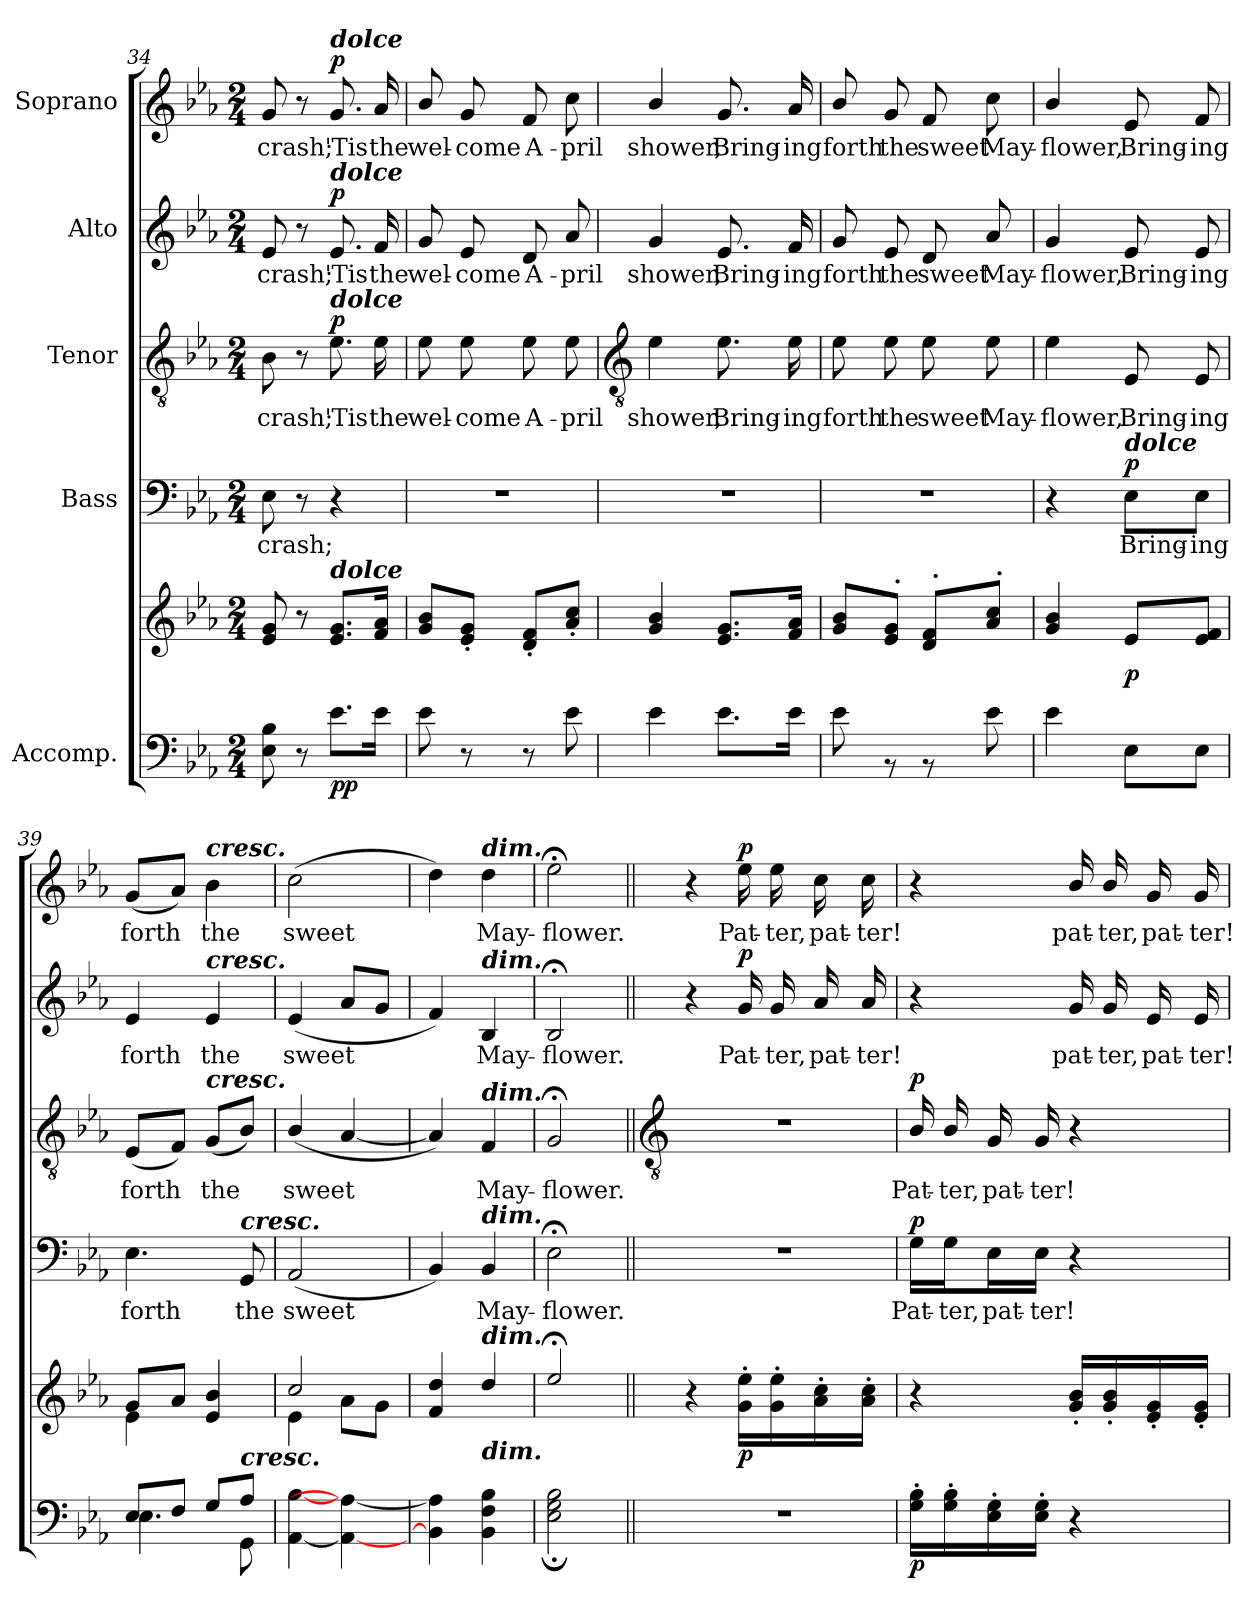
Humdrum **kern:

**kern	**kern	**dynam	**kern	**text	**dynam	**kern	**text	**dynam	**kern	**text	**dynam	**kern	**text	**dynam
*part5	*part5	*part5	*part4	*part4	*part4	*part3	*part3	*part3	*part2	*part2	*part2	*part1	*part1	*part1
*staff6	*staff5	*staff5/6	*staff4	*staff4	*staff4	*staff3	*staff3	*staff3	*staff2	*staff2	*staff2	*staff1	*staff1	*staff1
*I"Accomp.	*	*	*I"Bass	*	*	*I"Tenor	*	*	*I"Alto	*	*	*I"Soprano	*	*
*clefF4	*clefG2	*	*clefF4	*	*	*clefGv2	*	*	*clefG2	*	*	*clefG2	*	*
*k[b-e-a-]	*k[b-e-a-]	*	*k[b-e-a-]	*	*	*k[b-e-a-]	*	*	*k[b-e-a-]	*	*	*k[b-e-a-]	*	*
*E-:	*E-:	*	*E-:	*	*	*E-:	*	*	*E-:	*	*	*E-:	*	*
*M2/4	*M2/4	*	*M2/4	*	*	*M2/4	*	*	*M2/4	*	*	*M2/4	*	*
=34	=34	=34	=34	=34	=34	=34	=34	=34	=34	=34	=34	=34	=34	=34
!	!	!	!	!LO:LY:b	!	!	!LO:LY:b	!	!	!LO:LY:b	!	!	!LO:LY:b	!
8E- 8B-	8e- 8g	.	8E-	crash;	.	8B-	crash;	.	8e-	crash;	.	8g	crash;	.
8r	8r	.	8r	.	.	8r	.	.	8r	.	.	8r	.	.
!	!	!	!	!	!	!	!	!	!	!	!	!LO:TX:a:Bi:t=dolce	!	!
!	!	!	!	!	!	!	!	!	!LO:TX:a:Bi:t=dolce	!	!	!	!	!
!	!	!	!	!	!	!LO:TX:a:Bi:t=dolce	!	!	!	!	!	!	!	!
!	!LO:TX:a:Bi:t=dolce	!	!	!	!	!	!	!	!	!	!	!	!	!
!	!	!LO:DY:b=2	!	!	!	!	!LO:LY:b	!	!	!LO:LY:b	!	!	!LO:LY:b	!
!	!	!LO:DY:n=1:b	!	!	!	!	!	!LO:DY:b	!	!	!LO:DY:b	!	!	!LO:DY:b
8.e-L	8.e- 8.gL	p p	4r	.	.	8.e-	'Tis	p	8.e-	'Tis	p	8.g	'Tis	p
!	!	!	!	!	!	!	!LO:LY:b	!	!	!LO:LY:b	!	!	!LO:LY:b	!
16e-J	16f 16a-J	.	.	.	.	16e-	the	.	16f	the	.	16a-	the	.
=35	=35	=35	=35	=35	=35	=35	=35	=35	=35	=35	=35	=35	=35	=35
!	!	!	!LO:N:vis=1	!	!	!	!LO:LY:b	!	!	!LO:LY:b	!	!	!LO:LY:b	!
8e-	8g 8b-L	.	2r	.	.	8e-	wel-	.	8g	wel-	.	8b-/	wel-	.
!	!	!	!	!	!	!	!LO:LY:b	!	!	!LO:LY:b	!	!	!LO:LY:b	!
8r	8e-' 8g'J	.	.	.	.	8e-	-come	.	8e-	-come	.	8g	-come	.
!	!	!	!	!	!	!	!LO:LY:b	!	!	!LO:LY:b	!	!	!LO:LY:b	!
8r	8d' 8f'L	.	.	.	.	8e-	A-	.	8d	A-	.	8f	A-	.
!	!	!	!	!	!	!	!LO:LY:b	!	!	!LO:LY:b	!	!	!LO:LY:b	!
8e-	8a-' 8cc'J	.	.	.	.	8e-	-pril	.	8a-	-pril	.	8cc	-pril	.
!!LO:LB:g=z
=36	=36	=36	=36	=36	=36	=36	=36	=36	=36	=36	=36	=36	=36	=36
*	*	*	*	*	*	*clefGv2	*	*	*	*	*	*	*	*
*	*^	*	*	*	*	*	*	*	*	*	*	*	*	*
!LO:N:vis=1	!	!LO:N:vis=1	!	!LO:N:vis=1	!	!	!	!LO:LY:b	!	!	!LO:LY:b	!	!	!LO:LY:b	!
*^	*	*	*	*	*	*	*	*	*	*	*	*	*	*	*
2ryy	4e-\	4g/ 4b-/	2ryy	.	2r	.	.	4e-	shower,	.	4g/	shower,	.	4b-/	shower,	.
!	!	!	!	!	!	!	!	!	!LO:LY:b	!	!	!LO:LY:b	!	!	!LO:LY:b	!
.	8.e-\L	8.e- 8.gL	.	.	.	.	.	8.e-	Bring-	.	8.e-	Bring-	.	8.g	Bring-	.
!	!	!	!	!	!	!	!	!	!LO:LY:b	!	!	!LO:LY:b	!	!	!LO:LY:b	!
.	16e-\J	16f 16a-J	.	.	.	.	.	16e-	-ing	.	16f	-ing	.	16a-	-ing	.
=37	=37	=37	=37	=37	=37	=37	=37	=37	=37	=37	=37	=37	=37	=37	=37	=37
!LO:N:vis=1	!	!	!LO:N:vis=1	!	!LO:N:vis=1	!	!	!	!LO:LY:b	!	!	!LO:LY:b	!	!	!LO:LY:b	!
2ryy	8e-\	8g/ 8b-/L	2ryy	.	2r	.	.	8e-	forth	.	8g/	forth	.	8b-/	forth	.
!	!	!	!	!	!	!	!	!	!LO:LY:b	!	!	!LO:LY:b	!	!	!LO:LY:b	!
.	8r	8e-' 8g'J	.	.	.	.	.	8e-	the	.	8e-	the	.	8g	the	.
!	!	!	!	!	!	!	!	!	!LO:LY:b	!	!	!LO:LY:b	!	!	!LO:LY:b	!
.	8r	8d' 8f'L	.	.	.	.	.	8e-	sweet	.	8d	sweet	.	8f	sweet	.
!	!	!	!	!	!	!	!	!	!LO:LY:b	!	!	!LO:LY:b	!	!	!LO:LY:b	!
.	8e-\	8a-' 8cc'J	.	.	.	.	.	8e-	May-	.	8a-	May-	.	8cc	May-	.
=38	=38	=38	=38	=38	=38	=38	=38	=38	=38	=38	=38	=38	=38	=38	=38	=38
!LO:N:vis=1	!	!	!LO:N:vis=1	!	!	!	!	!	!LO:LY:b	!	!	!LO:LY:b	!	!	!LO:LY:b	!
2ryy	4e-\	4g/ 4b-/	2ryy	.	4r	.	.	4e-	-flower,	.	4g/	-flower,	.	4b-/	-flower,	.
!	!	!	!	!	!LO:TX:a:Bi:t=dolce	!	!	!	!	!	!	!	!	!	!	!
!	!	!	!	!LO:DY:a=2	!	!LO:LY:b	!LO:DY:b	!	!LO:LY:b	!	!	!LO:LY:b	!	!	!LO:LY:b	!
.	8E-\L	8e-L	.	p	8E-\L	Bring-	p	8E-	Bring-	.	8e-	Bring-	.	8e-	Bring-	.
!	!	!	!	!	!	!LO:LY:b	!	!	!LO:LY:b	!	!	!LO:LY:b	!	!	!LO:LY:b	!
.	8E-\J	8e- 8fJ	.	.	8E-\J	-ing	.	8E-	-ing	.	8e-	-ing	.	8f	-ing	.
=39	=39	=39	=39	=39	=39	=39	=39	=39	=39	=39	=39	=39	=39	=39	=39	=39
!	!	!	!	!	!	!LO:LY:b	!	!	!LO:LY:b	!	!	!LO:LY:b	!	!	!LO:LY:b	!
8E-/L	4.E-\	8gL	4e-\	.	4.E-	forth	.	(<8E-L	forth	.	4e-	forth	.	(<8gL	forth	.
8F/J	.	8a-J	.	.	.	.	.	8FJ)	.	.	.	.	.	8a-J)	.	.
!	!	!	!	!	!	!	!	!	!	!	!	!	!	!LO:TX:a:Bi:t=cresc.	!	!
!	!	!	!	!	!	!	!	!	!	!	!LO:TX:a:Bi:t=cresc.	!	!	!	!	!
!	!	!	!	!	!	!	!	!LO:TX:a:Bi:t=cresc.	!	!	!	!	!	!	!	!
!	!	!	!	!	!	!	!	!	!LO:LY:b	!	!	!LO:LY:b	!	!	!LO:LY:b	!
8G/L	.	4e- 4b-	4ryy	.	.	.	.	(<8GL	the	.	4e-	the	.	4b-	the	.
!	!	!	!	!	!LO:TX:a:Bi:t=cresc.	!	!	!	!	!	!	!	!	!	!	!
!LO:TX:a:Bi:t=cresc.	!	!	!	!	!	!	!	!	!	!	!	!	!	!	!	!
!	!	!	!	!	!	!LO:LY:b	!	!	!	!	!	!	!	!	!	!
8A-/J	8GG\	.	.	.	8GG	the	.	8B-J)	.	.	.	.	.	.	.	.
=40	=40	=40	=40	=40	=40	=40	=40	=40	=40	=40	=40	=40	=40	=40	=40	=40
!LO:N:vis=1	!	!	!	!	!	!LO:LY:b	!	!	!LO:LY:b	!	!	!LO:LY:b	!	!	!LO:LY:b	!
2ryy	[4AA-\ [4B-\	2cc/	4e-\	.	(<2AA-	sweet	.	(<4B-/	sweet	.	(<4e-	sweet	.	(>2cc	sweet	.
.	4AA-\_ 4A-\_	.	8a-\L	.	.	.	.	[4A-	.	.	8a-L	.	.	.	.	.
.	.	.	8g\J	.	.	.	.	.	.	.	8gJ	.	.	.	.	.
=41	=41	=41	=41	=41	=41	=41	=41	=41	=41	=41	=41	=41	=41	=41	=41	=41
!LO:N:vis=1	!	!	!LO:N:vis=1	!	!	!	!	!	!	!	!	!	!	!	!	!
2ryy	4BB-\] 4A-\]	4f 4dd	2ryy	.	4BB-)	.	.	4A-])	.	.	4f)	.	.	4dd)	.	.
!	!	!	!	!	!	!	!	!	!	!	!	!	!	!LO:TX:a:Bi:t=dim.	!	!
!	!	!	!	!	!	!	!	!	!	!	!LO:TX:a:Bi:t=dim.	!	!	!	!	!
!	!	!	!	!	!	!	!	!LO:TX:a:Bi:t=dim.	!	!	!	!	!	!	!	!
!	!	!	!	!	!LO:TX:a:Bi:t=dim.	!	!	!	!	!	!	!	!	!	!	!
!	!	!LO:TX:a:Bi:t=dim.	!	!	!	!	!	!	!	!	!	!	!	!	!	!
!	!LO:TX:a:Bi:t=dim.	!	!	!	!	!	!	!	!	!	!	!	!	!	!	!
!	!	!	!	!	!	!LO:LY:b	!	!	!LO:LY:b	!	!	!LO:LY:b	!	!	!LO:LY:b	!
.	4BB-\ 4F\ 4B-\	4dd	.	.	4BB-	May-	.	4F	May-	.	4B-	May-	.	4dd	May-	.
=42	=42	=42	=42	=42	=42	=42	=42	=42	=42	=42	=42	=42	=42	=42	=42	=42
!LO:N:vis=1	!	!	!LO:N:vis=1	!	!	!LO:LY:b	!	!	!LO:LY:b	!	!	!LO:LY:b	!	!	!LO:LY:b	!
2ryy	2E-\;< 2G\;< 2B-\;<	2ee-;<	2ryy	.	2E-;<	-flower.	.	2G;<	-flower.	.	2B-;<	-flower.	.	2ee-;<	-flower.	.
*v	*v	*	*	*	*	*	*	*	*	*	*	*	*	*	*	*
*	*v	*v	*	*	*	*	*	*	*	*	*	*	*	*	*
!!LO:LB:g=z
=43||	=43||	=43||	=43||	=43||	=43||	=43||	=43||	=43||	=43||	=43||	=43||	=43||	=43||	=43||
*	*	*	*	*	*	*clefGv2	*	*	*	*	*	*	*	*
*^	*^	*	*	*	*	*	*	*	*	*	*	*	*	*
!LO:N:vis=1	!	!	!	!	!LO:N:vis=1	!	!	!LO:N:vis=1	!	!	!	!	!	!	!	!
*v	*v	*	*	*	*	*	*	*	*	*	*	*	*	*	*	*
*	*v	*v	*	*	*	*	*	*	*	*	*	*	*	*	*
2r	4r	.	2r	.	.	2r	.	.	4r	.	.	4r	.	.
!	!	!LO:DY:b	!	!	!	!	!	!	!	!LO:LY:b	!LO:DY:b	!	!LO:LY:b	!LO:DY:b
.	16g' 16ee-'LL	p	.	.	.	.	.	.	16g	Pat-	p	16ee-	Pat-	p
!	!	!	!	!	!	!	!	!	!	!LO:LY:b	!	!	!LO:LY:b	!
.	16g' 16ee-'	.	.	.	.	.	.	.	16g	-ter,	.	16ee-	-ter,	.
!	!	!	!	!	!	!	!	!	!	!LO:LY:b	!	!	!LO:LY:b	!
.	16a-' 16cc'	.	.	.	.	.	.	.	16a-	pat-	.	16cc	pat-	.
!	!	!	!	!	!	!	!	!	!	!LO:LY:b	!	!	!LO:LY:b	!
.	16a-' 16cc'JJ	.	.	.	.	.	.	.	16a-	-ter!	.	16cc	-ter!	.
=44	=44	=44	=44	=44	=44	=44	=44	=44	=44	=44	=44	=44	=44	=44
!	!	!LO:DY:b=2	!	!LO:LY:b	!LO:DY:b	!	!LO:LY:b	!LO:DY:b	!	!	!	!	!	!
16G' 16B-'LL	4r	p	16G\LL	Pat-	p	16B-/	Pat-	p	4r	.	.	4r	.	.
!	!	!	!	!LO:LY:b	!	!	!LO:LY:b	!	!	!	!	!	!	!
16G' 16B-'	.	.	16G\J	-ter,	.	16B-/	-ter,	.	.	.	.	.	.	.
!	!	!	!	!LO:LY:b	!	!	!LO:LY:b	!	!	!	!	!	!	!
16E-' 16G'	.	.	16E-\L	pat-	.	16G	pat-	.	.	.	.	.	.	.
!	!	!	!	!LO:LY:b	!	!	!LO:LY:b	!	!	!	!	!	!	!
16E-' 16G'JJ	.	.	16E-\JJ	-ter!	.	16G	-ter!	.	.	.	.	.	.	.
!	!	!	!	!	!	!	!	!	!	!LO:LY:b	!	!	!LO:LY:b	!
4r	16g' 16b-'LL	.	4r	.	.	4r	.	.	16g	pat-	.	16b-/	pat-	.
!	!	!	!	!	!	!	!	!	!	!LO:LY:b	!	!	!LO:LY:b	!
.	16g' 16b-'	.	.	.	.	.	.	.	16g	-ter,	.	16b-/	-ter,	.
!	!	!	!	!	!	!	!	!	!	!LO:LY:b	!	!	!LO:LY:b	!
.	16e-' 16g'	.	.	.	.	.	.	.	16e-	pat-	.	16g	pat-	.
!	!	!	!	!	!	!	!	!	!	!LO:LY:b	!	!	!LO:LY:b	!
.	16e-' 16g'JJ	.	.	.	.	.	.	.	16e-	-ter!	.	16g	-ter!	.
=	=	=	=	=	=	=	=	=	=	=	=	=	=	=
*-	*-	*-	*-	*-	*-	*-	*-	*-	*-	*-	*-	*-	*-	*-
